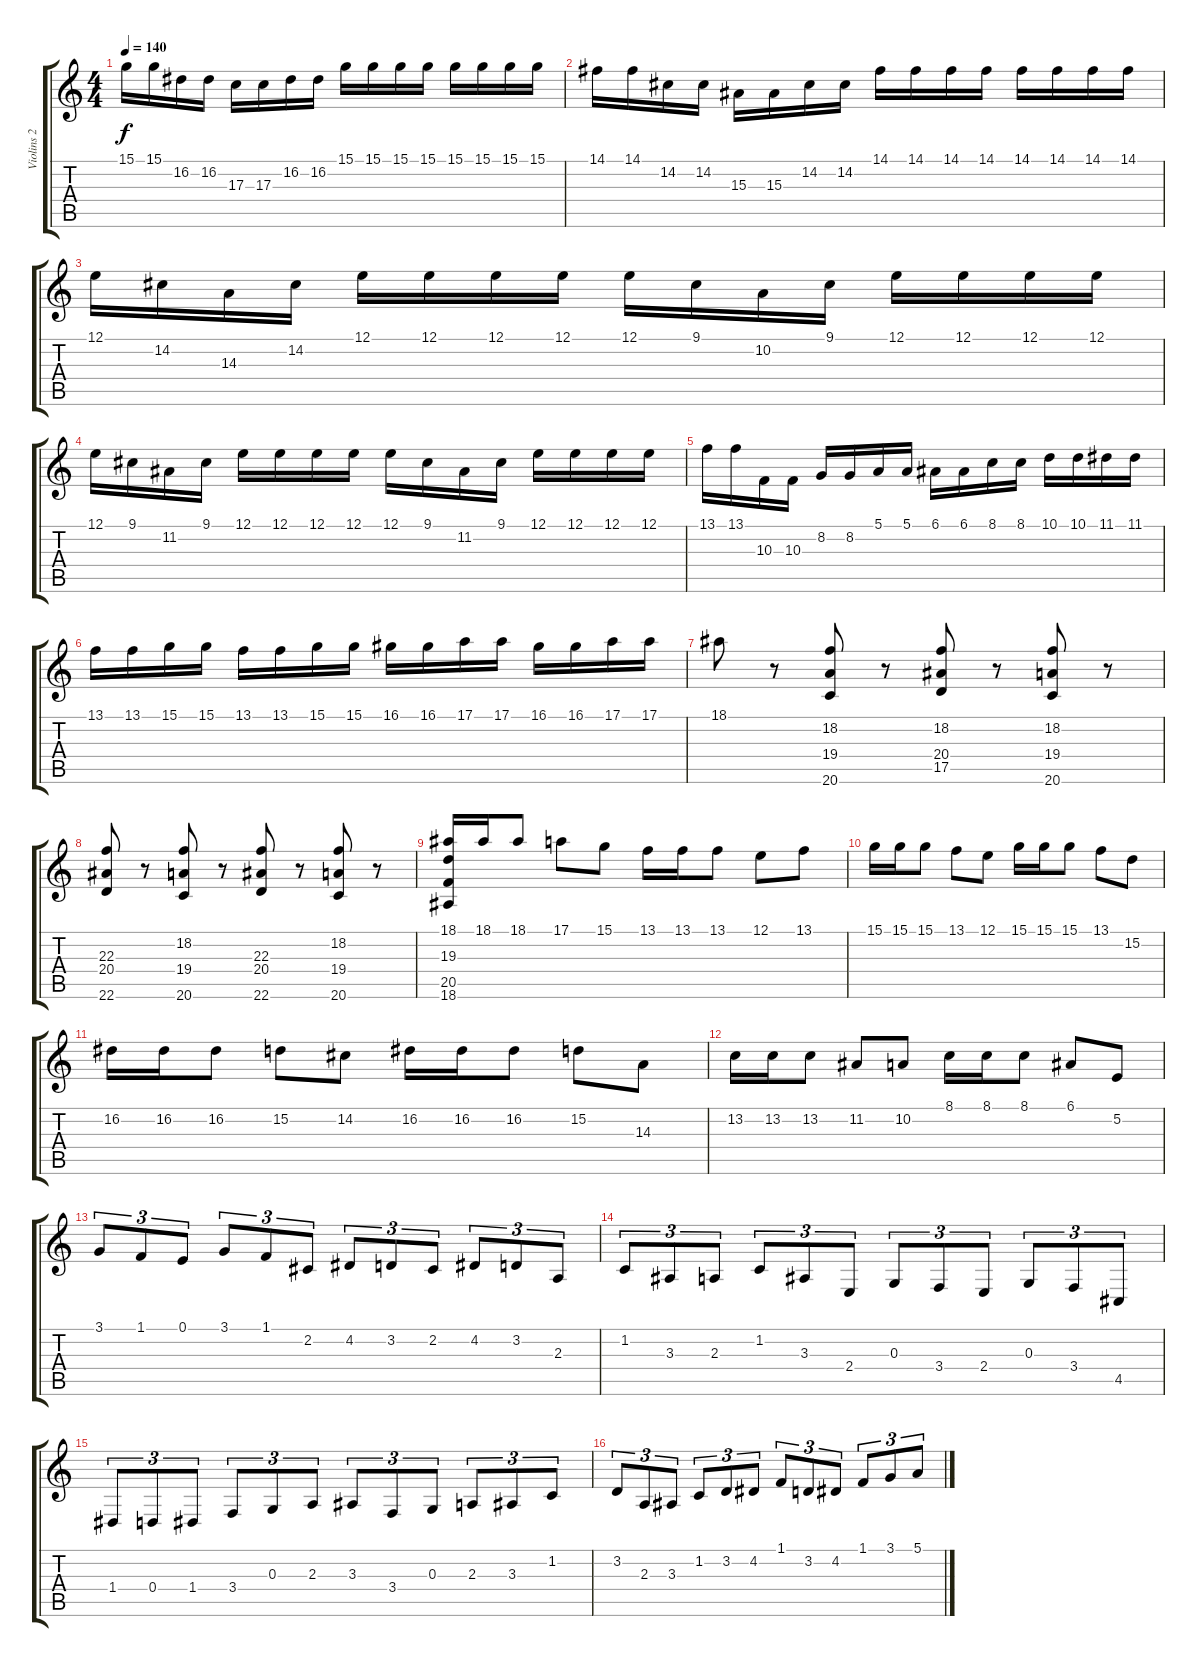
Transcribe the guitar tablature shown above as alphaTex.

\track ("Violins 2" "Violins 2") {instrument stringensemble1}
\staff {score tabs}
\tuning (E4 B3 G3 D3 A2 E2) {hide}
\ts (4 4)
\tempo 140
\clef g2
\ks c
15.1.16{dy f} 15.1.16 16.2.16 16.2.16 17.3.16 17.3.16 16.2.16 16.2.16 15.1.16 15.1.16 15.1.16 15.1.16 15.1.16 15.1.16 15.1.16 15.1.16 |
14.1.16 14.1.16 14.2.16 14.2.16 15.3.16 15.3.16 14.2.16 14.2.16 14.1.16 14.1.16 14.1.16 14.1.16 14.1.16 14.1.16 14.1.16 14.1.16 |
12.1.16 14.2.16 14.3.16 14.2.16 12.1.16 12.1.16 12.1.16 12.1.16 12.1.16 9.1.16 10.2.16 9.1.16 12.1.16 12.1.16 12.1.16 12.1.16 |
12.1.16 9.1.16 11.2.16 9.1.16 12.1.16 12.1.16 12.1.16 12.1.16 12.1.16 9.1.16 11.2.16 9.1.16 12.1.16 12.1.16 12.1.16 12.1.16 |
13.1.16 13.1.16 10.3.16 10.3.16 8.2.16 8.2.16 5.1.16 5.1.16 6.1.16 6.1.16 8.1.16 8.1.16 10.1.16 10.1.16 11.1.16 11.1.16 |
13.1.16 13.1.16 15.1.16 15.1.16 13.1.16 13.1.16 15.1.16 15.1.16 16.1.16 16.1.16 17.1.16 17.1.16 16.1.16 16.1.16 17.1.16 17.1.16 |
18.1.8 r.8 (18.2 19.4 20.6).8 r.8 (18.2 20.4 17.5).8 r.8 (18.2 19.4 20.6).8 r.8 |
(22.3 20.4 22.6).8 r.8 (18.2 19.4 20.6).8 r.8 (22.3 20.4 22.6).8 r.8 (18.2 19.4 20.6).8 r.8 |
(18.1 19.3 20.5 18.6).16 18.1.16 18.1.8 17.1.8 15.1.8 13.1.16 13.1.16 13.1.8 12.1.8 13.1.8 |
15.1.16 15.1.16 15.1.8 13.1.8 12.1.8 15.1.16 15.1.16 15.1.8 13.1.8 15.2.8 |
16.2.16 16.2.16 16.2.8 15.2.8 14.2.8 16.2.16 16.2.16 16.2.8 15.2.8 14.3.8 |
13.2.16 13.2.16 13.2.8 11.2.8 10.2.8 8.1.16 8.1.16 8.1.8 6.1.8 5.2.8 |
3.1.8{tu (3 2)} 1.1.8{tu (3 2)} 0.1.8{tu (3 2)} 3.1.8{tu (3 2)} 1.1.8{tu (3 2)} 2.2.8{tu (3 2)} 4.2.8{tu (3 2)} 3.2.8{tu (3 2)} 2.2.8{tu (3 2)} 4.2.8{tu (3 2)} 3.2.8{tu (3 2)} 2.3.8{tu (3 2)} |
1.2.8{tu (3 2)} 3.3.8{tu (3 2)} 2.3.8{tu (3 2)} 1.2.8{tu (3 2)} 3.3.8{tu (3 2)} 2.4.8{tu (3 2)} 0.3.8{tu (3 2)} 3.4.8{tu (3 2)} 2.4.8{tu (3 2)} 0.3.8{tu (3 2)} 3.4.8{tu (3 2)} 4.5.8{tu (3 2)} |
1.4.8{tu (3 2)} 0.4.8{tu (3 2)} 1.4.8{tu (3 2)} 3.4.8{tu (3 2)} 0.3.8{tu (3 2)} 2.3.8{tu (3 2)} 3.3.8{tu (3 2)} 3.4.8{tu (3 2)} 0.3.8{tu (3 2)} 2.3.8{tu (3 2)} 3.3.8{tu (3 2)} 1.2.8{tu (3 2)} |
3.2.8{tu (3 2)} 2.3.8{tu (3 2)} 3.3.8{tu (3 2)} 1.2.8{tu (3 2)} 3.2.8{tu (3 2)} 4.2.8{tu (3 2)} 1.1.8{tu (3 2)} 3.2.8{tu (3 2)} 4.2.8{tu (3 2)} 1.1.8{tu (3 2)} 3.1.8{tu (3 2)} 5.1.8{tu (3 2)}
